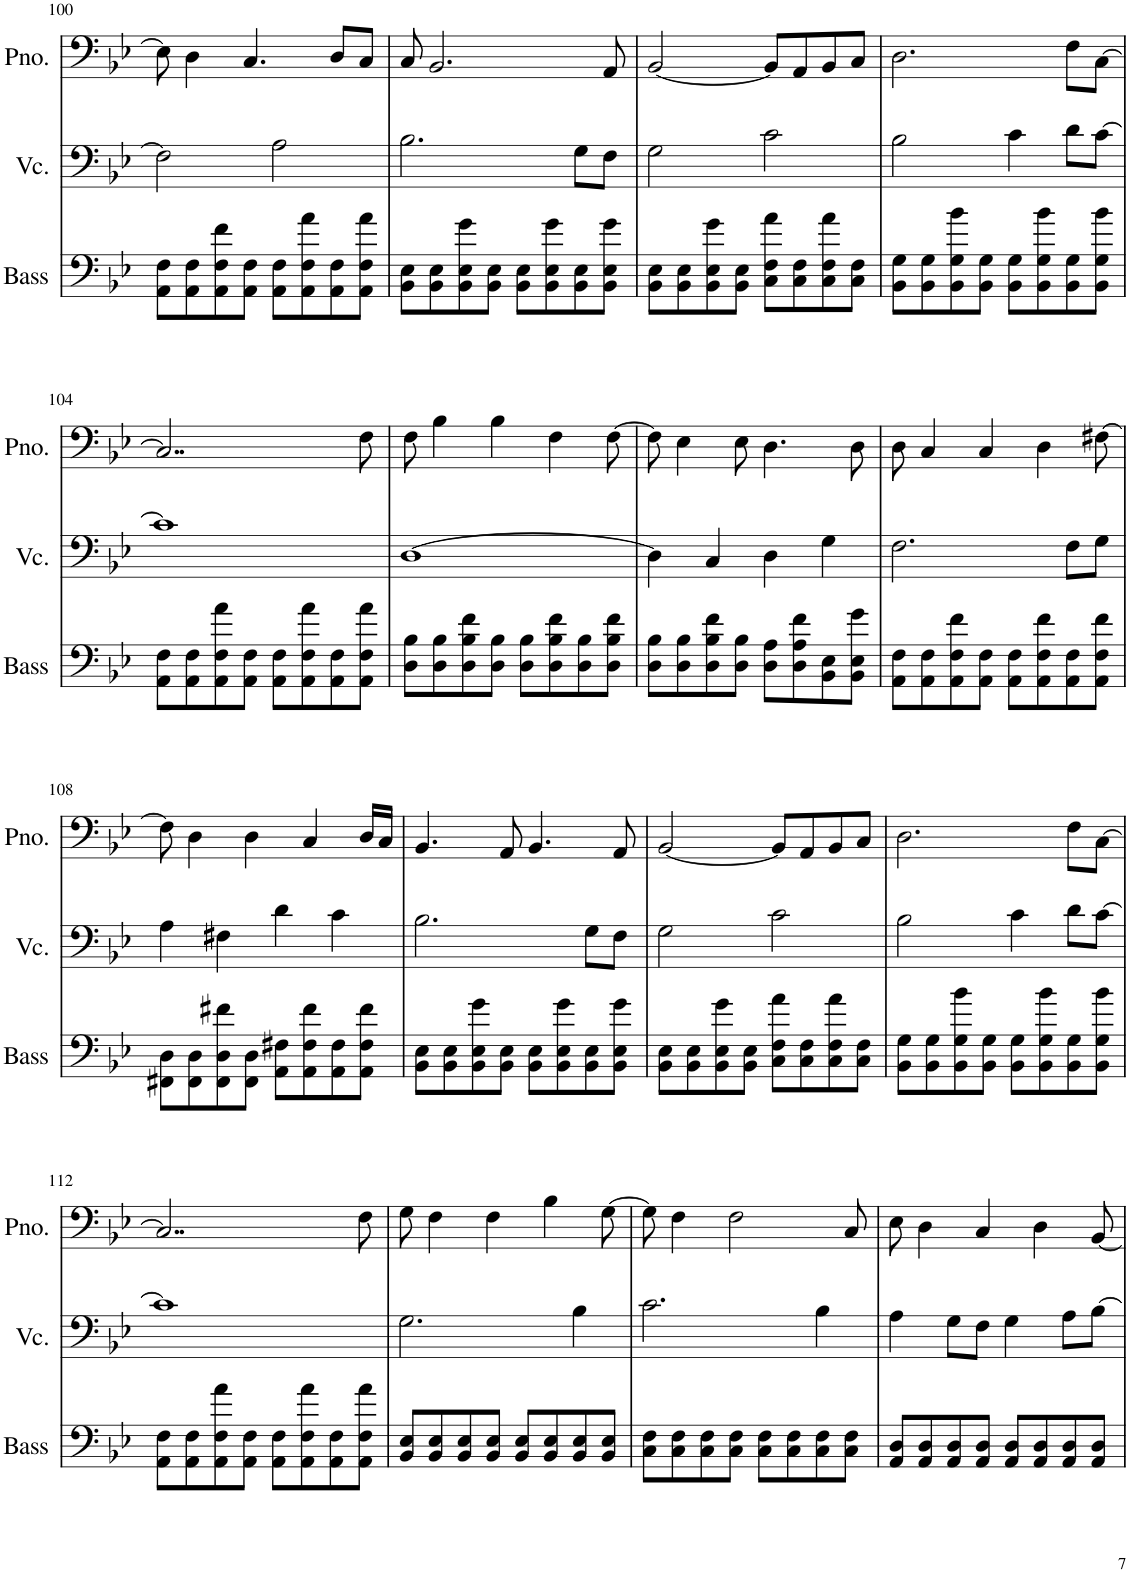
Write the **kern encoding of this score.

**kern	**kern	**kern
*part3	*part2	*part1
*staff3	*staff2	*staff1
*I"Acoustic Bass	*I"Violoncello	*I"Piano
*I'Bass	*I'Vc.	*I'Pno.
!!LO:PB:g=z
*clefF4	*clefF4	*clefF4
*Trd7c12	*	*
*k[b-e-]	*k[b-e-]	*k[b-e-]
*M4/4	*M4/4	*M4/4
=100	=100	=100
8AA\ 8F\L	2F\]	8E-\]
8AA\ 8F\	.	4D\
8AA\ 8F\ 8f\	.	.
8AA\ 8F\J	.	4.C/
8AA\ 8F\L	2A\	.
8AA\ 8F\ 8a\	.	.
8AA\ 8F\	.	8D/L
8AA\ 8F\ 8a\J	.	8C/J
=101	=101	=101
8BB-\ 8E-\L	2.B-\	8C/
8BB-\ 8E-\	.	2.BB-/
8BB-\ 8E-\ 8g\	.	.
8BB-\ 8E-\J	.	.
8BB-\ 8E-\L	.	.
8BB-\ 8E-\ 8g\	.	.
8BB-\ 8E-\	8G\L	.
8BB-\ 8E-\ 8g\J	8F\J	8AA/
=102	=102	=102
8BB-\ 8E-\L	2G\	[2BB-/
8BB-\ 8E-\	.	.
8BB-\ 8E-\ 8g\	.	.
8BB-\ 8E-\J	.	.
8C\ 8F\ 8a\L	2c\	8BB-/L]
8C\ 8F\	.	8AA/
8C\ 8F\ 8a\	.	8BB-/
8C\ 8F\J	.	8C/J
=103	=103	=103
8BB-\ 8G\L	2B-\	2.D\
8BB-\ 8G\	.	.
8BB-\ 8G\ 8b-\	.	.
8BB-\ 8G\J	.	.
8BB-\ 8G\L	4c\	.
8BB-\ 8G\ 8b-\	.	.
8BB-\ 8G\	8d\L	8F\L
8BB-\ 8G\ 8b-\J	[8c\J	[8C\J
!!LO:LB:g=z
=104	=104	=104
8AA\ 8F\L	1c]	2..C/]
8AA\ 8F\	.	.
8AA\ 8F\ 8a\	.	.
8AA\ 8F\J	.	.
8AA\ 8F\L	.	.
8AA\ 8F\ 8a\	.	.
8AA\ 8F\	.	.
8AA\ 8F\ 8a\J	.	8F\
=105	=105	=105
8D\ 8B-\L	[1D	8F\
8D\ 8B-\	.	4B-\
8D\ 8B-\ 8f\	.	.
8D\ 8B-\J	.	4B-\
8D\ 8B-\L	.	.
8D\ 8B-\ 8f\	.	4F\
8D\ 8B-\	.	.
8D\ 8B-\ 8f\J	.	[8F\
=106	=106	=106
8D\ 8B-\L	4D\]	8F\]
8D\ 8B-\	.	4E-\
8D\ 8B-\ 8f\	4C/	.
8D\ 8B-\J	.	8E-\
8D\ 8A\L	4D\	4.D\
8D\ 8A\ 8f\	.	.
8BB-\ 8E-\	4G\	.
8BB-\ 8E-\ 8g\J	.	8D\
=107	=107	=107
8AA\ 8F\L	2.F\	8D\
8AA\ 8F\	.	4C/
8AA\ 8F\ 8f\	.	.
8AA\ 8F\J	.	4C/
8AA\ 8F\L	.	.
8AA\ 8F\ 8f\	.	4D\
8AA\ 8F\	8F\L	.
8AA\ 8F\ 8f\J	8G\J	[8F#X\
!!LO:LB:g=z
=108	=108	=108
8FF#X\ 8D\L	4A\	8F#\]
8FF#\ 8D\	.	4D\
8FF#\ 8D\ 8f#X\	4F#X\	.
8FF#\ 8D\J	.	4D\
8AA\ 8F#X\L	4d\	.
8AA\ 8F#\ 8f#\	.	4C/
8AA\ 8F#\	4c\	.
8AA\ 8F#\ 8f#\J	.	16D/LL
.	.	16C/JJ
=109	=109	=109
8BB-\ 8E-\L	2.B-\	4.BB-/
8BB-\ 8E-\	.	.
8BB-\ 8E-\ 8g\	.	.
8BB-\ 8E-\J	.	8AA/
8BB-\ 8E-\L	.	4.BB-/
8BB-\ 8E-\ 8g\	.	.
8BB-\ 8E-\	8G\L	.
8BB-\ 8E-\ 8g\J	8F\J	8AA/
=110	=110	=110
8BB-\ 8E-\L	2G\	[2BB-/
8BB-\ 8E-\	.	.
8BB-\ 8E-\ 8g\	.	.
8BB-\ 8E-\J	.	.
8C\ 8F\ 8a\L	2c\	8BB-/L]
8C\ 8F\	.	8AA/
8C\ 8F\ 8a\	.	8BB-/
8C\ 8F\J	.	8C/J
=111	=111	=111
8BB-\ 8G\L	2B-\	2.D\
8BB-\ 8G\	.	.
8BB-\ 8G\ 8b-\	.	.
8BB-\ 8G\J	.	.
8BB-\ 8G\L	4c\	.
8BB-\ 8G\ 8b-\	.	.
8BB-\ 8G\	8d\L	8F\L
8BB-\ 8G\ 8b-\J	[8c\J	[8C\J
!!LO:LB:g=z
=112	=112	=112
8AA\ 8F\L	1c]	2..C/]
8AA\ 8F\	.	.
8AA\ 8F\ 8a\	.	.
8AA\ 8F\J	.	.
8AA\ 8F\L	.	.
8AA\ 8F\ 8a\	.	.
8AA\ 8F\	.	.
8AA\ 8F\ 8a\J	.	8F\
=113	=113	=113
8BB-/ 8E-/L	2.G\	8G\
8BB-/ 8E-/	.	4F\
8BB-/ 8E-/	.	.
8BB-/ 8E-/J	.	4F\
8BB-/ 8E-/L	.	.
8BB-/ 8E-/	.	4B-\
8BB-/ 8E-/	4B-\	.
8BB-/ 8E-/J	.	[8G\
=114	=114	=114
8C\ 8F\L	2.c\	8G\]
8C\ 8F\	.	4F\
8C\ 8F\	.	.
8C\ 8F\J	.	2F\
8C\ 8F\L	.	.
8C\ 8F\	.	.
8C\ 8F\	4B-\	.
8C\ 8F\J	.	8C/
=115	=115	=115
8AA/ 8D/L	4A\	8E-\
8AA/ 8D/	.	4D\
8AA/ 8D/	8G\L	.
8AA/ 8D/J	8F\J	4C/
8AA/ 8D/L	4G\	.
8AA/ 8D/	.	4D\
8AA/ 8D/	8A\L	.
8AA/ 8D/J	[8B-\J	[8BB-/
=	=	=
*-	*-	*-
